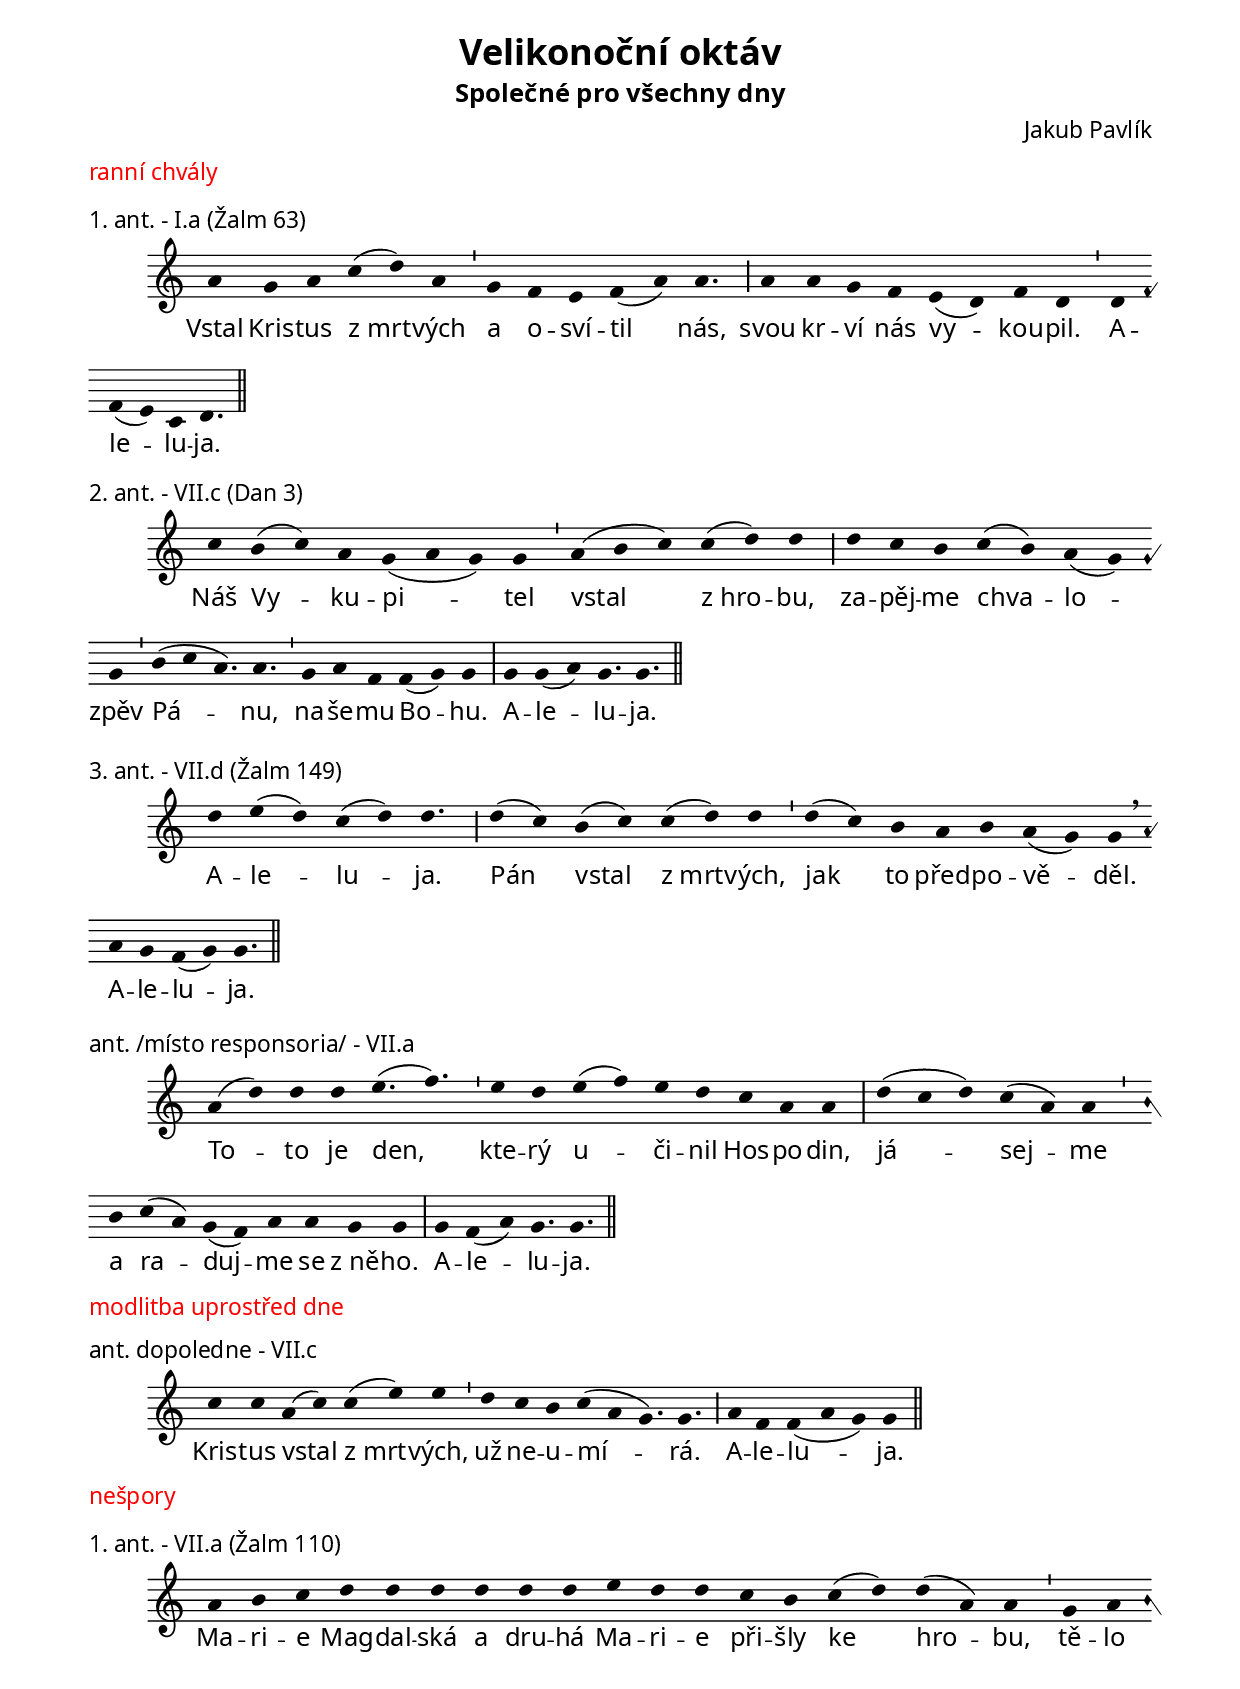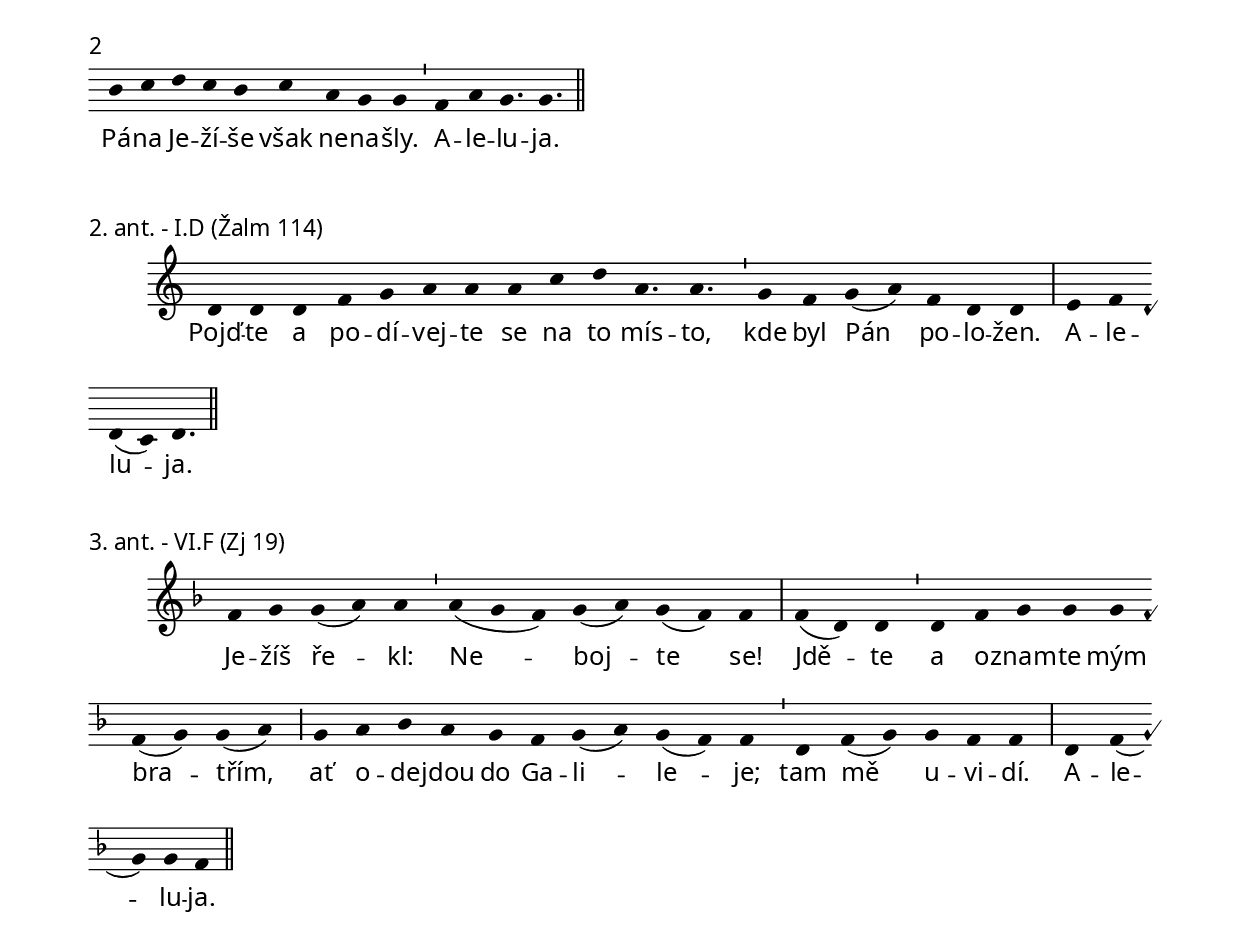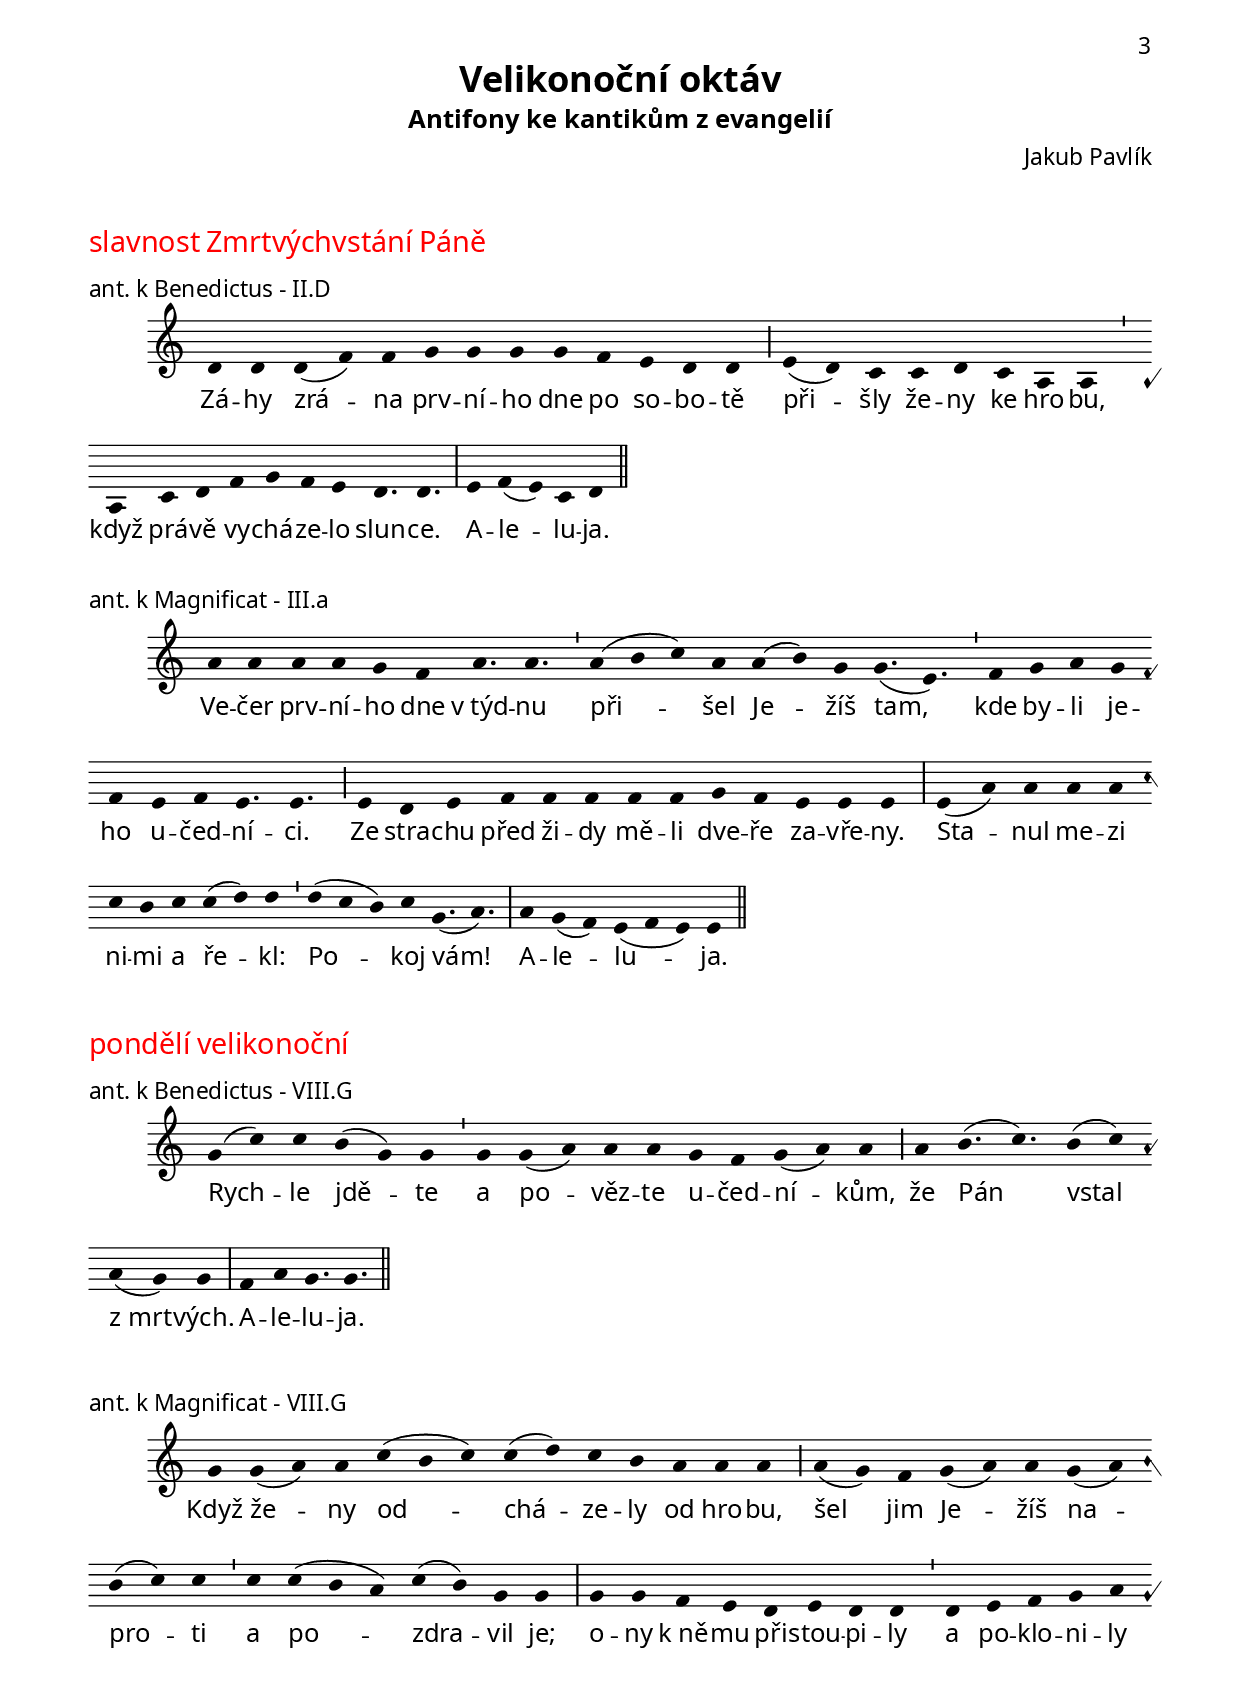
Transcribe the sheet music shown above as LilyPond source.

\version "2.12.3"

\header {
  title = "Velikonoční oktáv"
  composer = "Jakub Pavlík"
}

\include "spolecne.ly"

\bookpart {
  \header {
   subtitle = "Společné pro všechny dny" 
  }

\markup {\nadpisHodinka {"ranní chvály"}}

\score {
  \relative c'' {
    \choralniRezim
    a4 g a c( d) a \barMin g f e f( a) a4. \barMaior
    a4 a g f e( d) f d \barMin
    d4 f( e) c d4. \barFinalis
  }
  \addlyrics {
    Vstal Kris -- tus z_mrt -- vých a o -- sví -- til nás,
    svou kr -- ví nás vy -- kou -- pil.
    A -- le -- lu -- ja.
  }
  \header {
    quid = "1. ant."
    modus = "I"
    differentia = "a" 
    psalmus = "Žalm 63"
    piece = \markup {\sestavTitulek}
  }
}

\score {
  \relative c'' {
    \choralniRezim
    c4 b( c) a g( a g) g \barMin a( b c) c( d) d \barMaior
    d c b c( b) a( g) g \barMin
    b( c a4.) a \barMin g4 a f f( g) g \barMax
    g g( a) g4. g \barFinalis
  }
  \addlyrics {
    Náš Vy -- ku -- pi -- tel vstal z_hro -- bu, 
    za -- pěj -- me chva -- lo -- zpěv
    Pá -- nu, na -- še -- mu Bo -- hu.
    A -- le -- lu -- ja.
  }
  \header {
    quid = "2. ant."
    modus = "VII"
    differentia = "c" 
    psalmus = "Dan 3"
    piece = \markup {\sestavTitulek}
  }
}

\score {
  \relative c'' {
    \choralniRezim
    d4 e( d) c( d) d4. \barMaior
    d4( c) b( c) c( d) d \barMin 
    d( c) b a b a( g) g \breathe
    a4 g f( g) g4. \bar "||"
  }
  \addlyrics {
    A -- le -- lu -- ja. Pán vstal z_mrt -- vých, 
    jak to před -- po -- vě -- děl.
    A -- le -- lu -- ja.
  }
  \header {
    quid = "3. ant."
    modus = "VII"
    differentia = "d" 
    psalmus = "Žalm 149"
    piece = \markup {\sestavTitulek}
  }
}

\score {
  \relative c'' {
    \choralniRezim
    a4( d) d d e4.( f) \barMin
    e4 d e( f) e d c a a \barMax
    d( c d ) c( a) a \barMin
    b c( a) g( f) a a g g \barMax
    g f( a) g4. g \barFinalis
  }
  \addlyrics {
    To -- to je den,
    kte -- rý u -- či -- nil Hos -- po -- din,
    já -- sej -- me 
    a ra -- duj -- me se z_ně -- ho.
    A -- le -- lu -- ja.
  }
  \header {
    quid = "ant. /místo responsoria/"
    modus = "VII"
    differentia = "a" 
    psalmus = ""
    id = "paschoctant"
    fons = "Z materiálu pro kompletář."
    piece = \markup {\sestavTitulekBezZalmu}
  }
}

\markup {\nadpisHodinka {"modlitba uprostřed dne"}}

\score {
  \relative c'' {
    \choralniRezim
    c4 c a( c) c( e) e \barMin
    d c b c( a g4.) g \barMaior
    a4 f f( a g) g \barFinalis
  }
  \addlyrics {
    Kris -- tus vstal z_mrt -- vých, už ne -- u -- mí -- rá. 
    A -- le -- lu -- ja.
  }
  \header {
    quid = "ant. dopoledne"
    modus = "VII"
    differentia = "c" 
    psalmus = ""
    piece = \markup {\sestavTitulek}
  }
}

\score {
  \relative c' {
    \choralniRezim
    
  }
  \addlyrics {
    Byl vy -- dán na smrt pro na -- še hří -- chy,
    a vstal z_mrt -- vých
    pro na -- še o -- spra -- ve -- dl -- ně -- ní.
    A -- le -- lu -- ja.
  }
  \header {
    quid = "ant. v poledne"
    modus = ""
    differentia = "" 
    psalmus = ""
    piece = \markup {\sestavTitulek}
  }
}

\score {
  \relative c' {
    \choralniRezim
    
  }
  \addlyrics {
    Když jste s_Kris -- tem by -- li vzkří -- še -- ni,
    u -- si -- luj -- te o to,
    co po -- chá -- zí shů -- ry.
    A -- le -- lu -- ja.
  }
  \header {
    quid = "ant. odpoledne"
    modus = ""
    differentia = "" 
    psalmus = ""
    piece = \markup {\sestavTitulek}
  }
}

\markup {\nadpisHodinka {"nešpory"}}

\score {
  \relative c'' {
    \choralniRezim
    a4 b c d d d d d d e d d c b c( d) d( a) a \barMin 
    g4 a b c d c b c a g g  \barMin
    f a g4. g \barFinalis
  }
  \addlyrics {
    Ma -- ri -- e Mag -- dal -- ská a dru -- há Ma -- ri -- e
    při -- šly ke hro -- bu, tě -- lo Pá -- na Je -- ží -- še však ne -- na -- šly.
    A -- le -- lu -- ja.
  }
  \header {
    quid = "1. ant."
    modus = "VII"
    differentia = "a" 
    psalmus = "Žalm 110"
    piece = \markup {\sestavTitulek}
  }
}

\score {
  \relative c' {
    \choralniRezim
    d4 d d f g a a a c d a4. a \barMin
    g4 f g( a) f d d \barMax
    e4 f d( c) d4. \barFinalis
  }
  \addlyrics {
    Pojď -- te a po -- dí -- vej -- te se na to mís -- to, 
    kde byl Pán po -- lo -- žen.
    A -- le -- lu -- ja.
  }
  \header {
    quid = "2. ant."
    modus = "I"
    differentia = "D" 
    psalmus = "Žalm 114"
    piece = \markup {\sestavTitulek}
  }
}

\score {
  \relative c' {
    \choralniRezim
    \key f \major
    f4 g g( a) a \barMin a( g f) g( a) g( f) f \barMax
    f( d) d \barMin d f g g g f( g) g( a) \barMaior
    g a bes a g f g( a) g( f) f \barMin
    d f( g) g f f \barMax
    d f( g) g f \bar "||"
  }
  \addlyrics {
    Je -- žíš ře -- kl: Ne -- boj -- te se! 
    Jdě -- te a o -- znam -- te mým bra -- třím,
    ať o -- de -- jdou do Ga -- li -- le -- je;
    tam mě u -- vi -- dí.
    A -- le -- lu -- ja.
  }
  \header {
    quid = "3. ant."
    modus = "VI"
    differentia = "F" 
    psalmus = "Zj 19"
    piece = \markup {\sestavTitulek}
  }
}
}

\bookpart {
  \header {
    subtitle = "Antifony ke kantikům z evangelií" 
  }
 
  \markup\nadpisDen {slavnost Zmrtvýchvstání Páně}
 
  \score {
    \relative c' {
      \choralniRezim
      d4 d d( f) f g g g g f e d d \barMaior
      e( d) c c d c a a \barMin
      a c d f g f e d4. d \barMax
      e4 f( e) c d \barFinalis
    }
    \addlyrics {
      Zá -- hy zrá -- na prv -- ní -- ho dne po so -- bo -- tě
      při -- šly že -- ny ke hro -- bu,
      když prá -- vě vy -- chá -- ze -- lo slun -- ce.
      A -- le -- lu -- ja.
    }
    \header {
      quid = "ant. k Benedictus"
      modus = "II"
      differentia = "D" 
      psalmus = ""
      id = ""
      piece = \markup {\sestavTitulekBezZalmu}
    }
  }
  
  \score {
    \relative c'' {
      \choralniRezim
      a4 a a a g f a4. a \barMin
      a4( b c) a a( b) g g4.( e) \barMin
      f4 g a g f e f e4. e \barMaior
      e4 d e f f f f f g f e e e \barMax
      
      e( a) a a a c b c c( d) d \barMin
      d( c b) c g4.( a) \barMax
      
      a4 g( f) e( f e) e \barFinalis
    }
    \addlyrics {
      Ve -- čer prv -- ní -- ho dne v_týd -- nu
      při -- šel Je -- žíš tam,
      kde by -- li je -- ho u -- čed -- ní -- ci.
      Ze stra -- chu před ži -- dy mě -- li dve -- ře za -- vře -- ny.
      
      Sta -- nul me -- zi ni -- mi a ře -- kl:
      Po -- koj vám!
      
      A -- le -- lu -- ja.
    }
    \header {
      quid = "ant. k Magnificat"
      modus = "III"
      differentia = "a" 
      psalmus = ""
      id = ""
      piece = \markup {\sestavTitulekBezZalmu}
    }
  }
  
  \markup\nadpisDen {pondělí velikonoční}
  
  \score {
    \relative c'' {
      \choralniRezim
      g4( c) c b( g) g \barMin
      g g( a) a a g f g( a) a \barMaior
      a b4.( c) b4( c) a( g) g \barMax
      f a g4. g \barFinalis
    }
    \addlyrics {
      Rych -- le jdě -- te
      a po -- věz -- te u -- čed -- ní -- kům,
      že Pán vstal z_mrt -- vých.
      A -- le -- lu -- ja.
    }
    \header {
      quid = "ant. k Benedictus"
      modus = "VIII"
      differentia = "G" 
      psalmus = ""
      id = ""
      piece = \markup {\sestavTitulekBezZalmu}
    }
  }
  
  \score {
    \relative c'' {
      \choralniRezim
      g4 g( a) a c( b c) c( d) c b a a a \barMaior
      a( g) f g( a) a g( a) b( c) c \barMin
      c c( b a) c( b) g g \barMax
      
      g g f e d e d d \barMin
      d e f g a g g \barMax
      
      g f( a) g( f g) g \barFinalis
    }
    \addlyrics {
      Když že -- ny od -- chá -- ze -- ly od hro -- bu,
      šel jim Je -- žíš na -- pro -- ti a po -- zdra -- vil je;
      
      o -- ny k_ně -- mu při -- stou -- pi -- ly
      a po -- klo -- ni -- ly se mu.
      
      A -- le -- lu -- ja.
    }
    \header {
      quid = "ant. k Magnificat"
      modus = "VIII"
      differentia = "G" 
      psalmus = ""
      id = ""
      piece = \markup {\sestavTitulekBezZalmu}
    }
  }
  
}